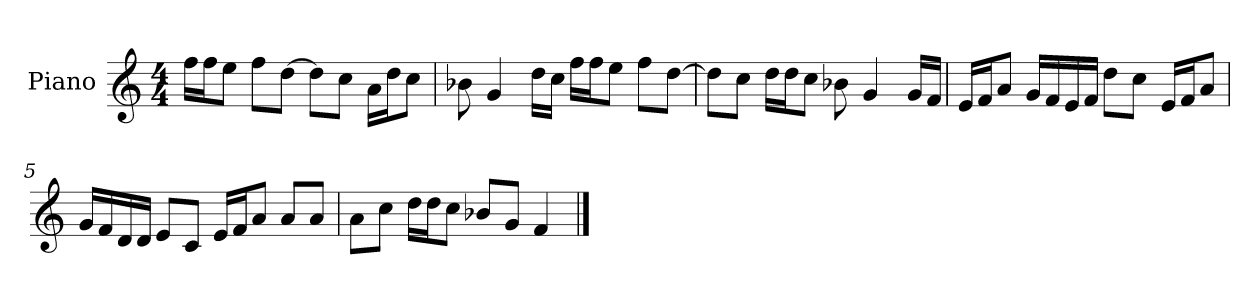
**kern
*part1
*staff1
*I"Piano
*I'P-no
*clefG2
*k[]
*M4/4
*MM90
=1
16ff\LL
16ff\J
8ee\J
8ff\L
[8dd\J
8dd\L]
8cc\J
16a\LL
16dd\J
8cc\J
=2
8b-X\
4g/
16dd\LL
16cc\JJ
16ff\LL
16ff\J
8ee\J
8ff\L
[8dd\J
=3
8dd\L]
8cc\J
16dd\LL
16dd\J
8cc\J
8b-X\
4g/
16g/LL
16f/JJ
=4
16e/LL
16f/J
8a/J
16g/LL
16f/
16e/
16f/JJ
8dd\L
8cc\J
16e/LL
16f/J
8a/J
!!LO:LB:g=z
=5
16g/LL
16f/
16d/
16d/JJ
8e/L
8c/J
16e/LL
16f/J
8a/J
8a/L
8a/J
=6
8a\L
8cc\J
16dd\LL
16dd\J
8cc\J
8b-X/L
8g/J
4f/
==
*-
